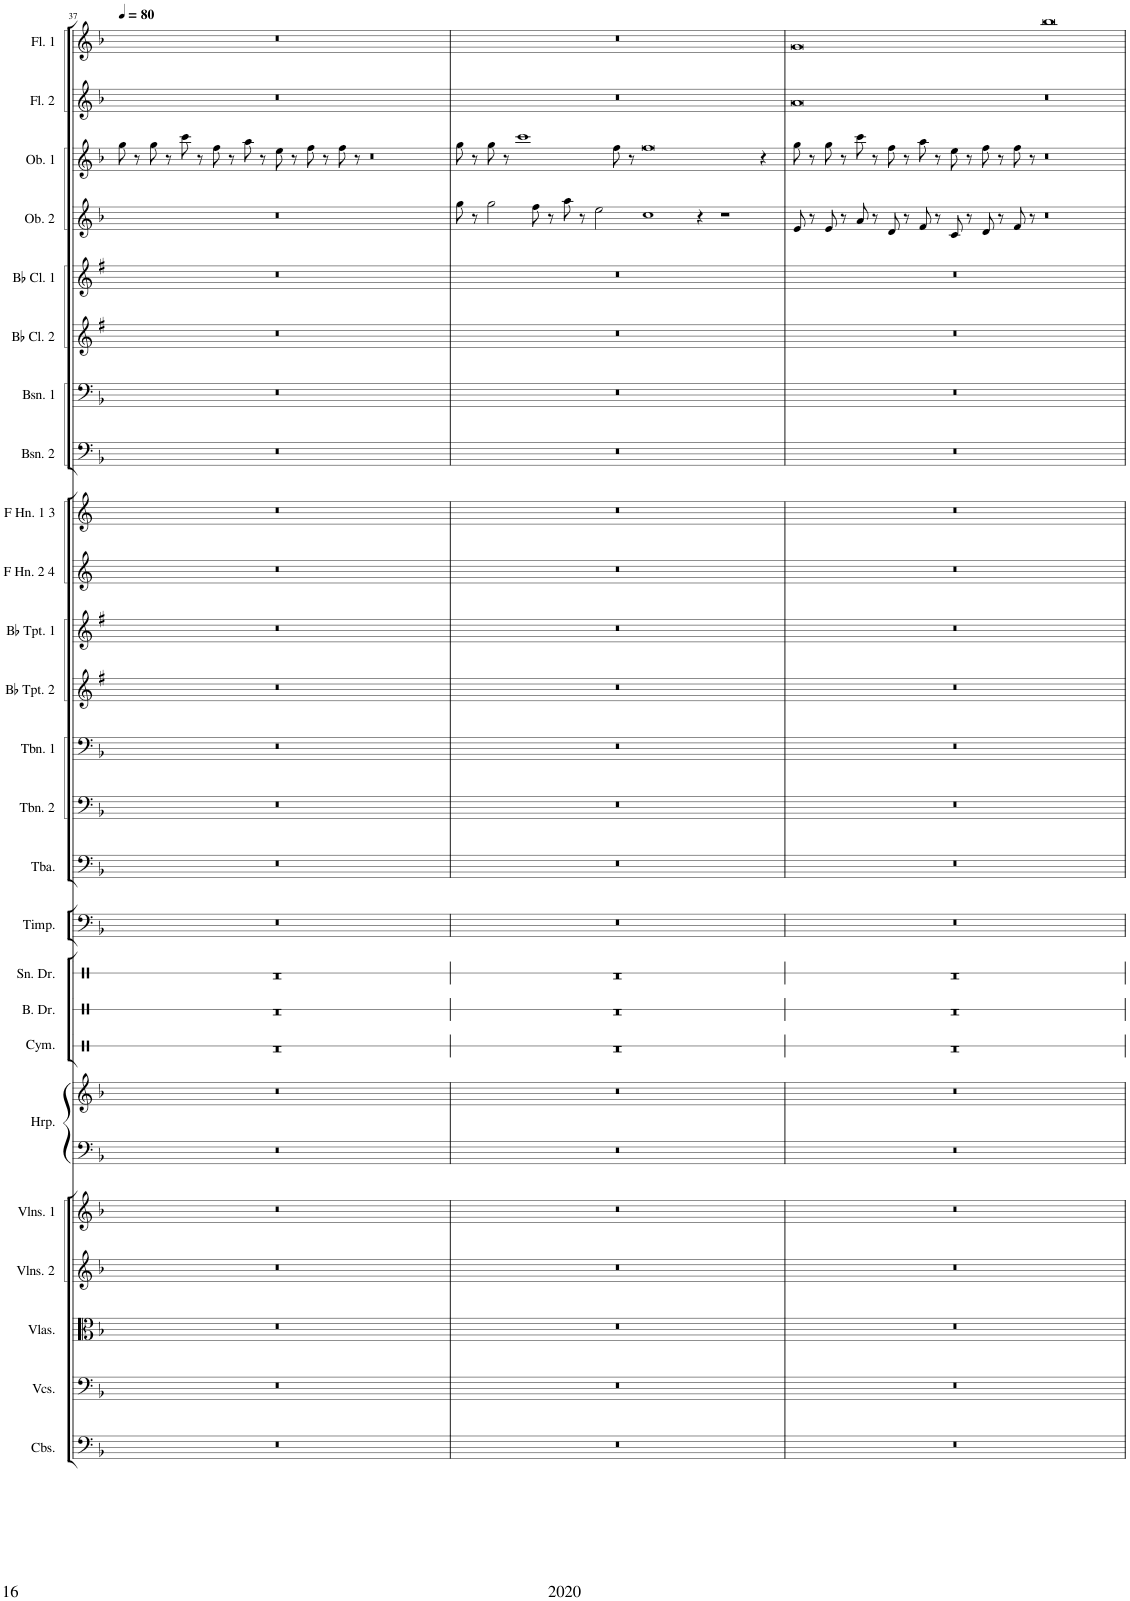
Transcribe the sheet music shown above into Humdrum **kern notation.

**kern	**kern	**kern	**kern	**kern	**kern	**kern	**kern	**kern	**kern	**kern	**kern	**kern	**kern	**kern	**kern	**kern	**kern	**kern	**kern	**kern	**kern	**kern	**kern	**kern	**kern
*part25	*part24	*part23	*part22	*part21	*part20	*part20	*part19	*part18	*part17	*part16	*part15	*part14	*part13	*part12	*part11	*part10	*part9	*part8	*part7	*part6	*part5	*part4	*part3	*part2	*part1
*staff26	*staff25	*staff24	*staff23	*staff22	*staff21	*staff20	*staff19	*staff18	*staff17	*staff16	*staff15	*staff14	*staff13	*staff12	*staff11	*staff10	*staff9	*staff8	*staff7	*staff6	*staff5	*staff4	*staff3	*staff2	*staff1
*I"Contrabasses	*I"Violoncellos	*I"Violas	*I"Violins 2	*I"Violins 1	*I"Harp	*	*I"Cymbal	*I"Bass Drum	*I"Snare Drum	*I"Timpani	*I"Tuba	*I"Trombone 2	*I"Trombone 1	*I"Bb Trumpet 2	*I"Bb Trumpet 1	*I"F Horn 2 &amp; 4	*I"F Horn 1 &amp; 3	*I"Bassoon 2	*I"Bassoon 1	*I"Bb Clarinet 2	*I"Bb Clarinet 1	*I"Oboe 2	*I"Oboe 1	*I"Flute 2	*I"Flute 1
*I'Cbs.	*I'Vcs.	*I'Vlas.	*I'Vlns. 2	*I'Vlns. 1	*I'Hrp.	*	*I'Cym.	*I'B. Dr.	*I'Sn. Dr.	*I'Timp.	*I'Tba.	*I'Tbn. 2	*I'Tbn. 1	*I'Bb Tpt. 2	*I'Bb Tpt. 1	*I'F Hn. 2 4	*I'F Hn. 1 3	*I'Bsn. 2	*I'Bsn. 1	*I'Bb Cl. 2	*I'Bb Cl. 1	*I'Ob. 2	*I'Ob. 1	*I'Fl. 2	*I'Fl. 1
!!LO:PB:g=z
*clefF4	*clefF4	*clefC3	*clefG2	*clefG2	*clefF4	*clefG2	*clefX	*clefX	*clefX	*clefF4	*clefF4	*clefF4	*clefF4	*clefG2	*clefG2	*clefG2	*clefG2	*clefF4	*clefF4	*clefG2	*clefG2	*clefG2	*clefG2	*clefG2	*clefG2
*Trd7c12	*	*	*	*	*	*	*	*	*	*	*	*	*	*Trd1c2	*Trd1c2	*Trd4c7	*Trd4c7	*	*	*Trd1c2	*Trd1c2	*	*	*	*
*k[b-]	*k[b-]	*k[b-]	*k[b-]	*k[b-]	*k[b-]	*k[b-]	*k[]	*k[]	*k[]	*k[b-]	*k[b-]	*k[b-]	*k[b-]	*k[f#]	*k[f#]	*k[]	*k[]	*k[b-]	*k[b-]	*k[f#]	*k[f#]	*k[b-]	*k[b-]	*k[b-]	*k[b-]
*M16/4	*M16/4	*M16/4	*M16/4	*M16/4	*M16/4	*M16/4	*M16/4	*M16/4	*M16/4	*M16/4	*M16/4	*M16/4	*M16/4	*M16/4	*M16/4	*M16/4	*M16/4	*M16/4	*M16/4	*M16/4	*M16/4	*M16/4	*M16/4	*M16/4	*M16/4
*MM80	*MM80	*MM80	*MM80	*MM80	*MM80	*MM80	*MM80	*MM80	*MM80	*MM80	*MM80	*MM80	*MM80	*MM80	*MM80	*MM80	*MM80	*MM80	*MM80	*MM80	*MM80	*MM80	*MM80	*MM80	*MM80
=37	=37	=37	=37	=37	=37	=37	=37	=37	=37	=37	=37	=37	=37	=37	=37	=37	=37	=37	=37	=37	=37	=37	=37	=37	=37
00r	00r	00r	00r	00r	00r	00r	00r	00r	00r	00r	00r	00r	00r	00r	00r	00r	00r	00r	00r	00r	00r	00r	8gg\	00r	00r
.	.	.	.	.	.	.	.	.	.	.	.	.	.	.	.	.	.	.	.	.	.	.	8r	.	.
.	.	.	.	.	.	.	.	.	.	.	.	.	.	.	.	.	.	.	.	.	.	.	8gg\	.	.
.	.	.	.	.	.	.	.	.	.	.	.	.	.	.	.	.	.	.	.	.	.	.	8r	.	.
.	.	.	.	.	.	.	.	.	.	.	.	.	.	.	.	.	.	.	.	.	.	.	8ccc\	.	.
.	.	.	.	.	.	.	.	.	.	.	.	.	.	.	.	.	.	.	.	.	.	.	8r	.	.
.	.	.	.	.	.	.	.	.	.	.	.	.	.	.	.	.	.	.	.	.	.	.	8ff\	.	.
.	.	.	.	.	.	.	.	.	.	.	.	.	.	.	.	.	.	.	.	.	.	.	8r	.	.
.	.	.	.	.	.	.	.	.	.	.	.	.	.	.	.	.	.	.	.	.	.	.	8aa\	.	.
.	.	.	.	.	.	.	.	.	.	.	.	.	.	.	.	.	.	.	.	.	.	.	8r	.	.
.	.	.	.	.	.	.	.	.	.	.	.	.	.	.	.	.	.	.	.	.	.	.	8ee\	.	.
.	.	.	.	.	.	.	.	.	.	.	.	.	.	.	.	.	.	.	.	.	.	.	8r	.	.
.	.	.	.	.	.	.	.	.	.	.	.	.	.	.	.	.	.	.	.	.	.	.	8ff\	.	.
.	.	.	.	.	.	.	.	.	.	.	.	.	.	.	.	.	.	.	.	.	.	.	8r	.	.
.	.	.	.	.	.	.	.	.	.	.	.	.	.	.	.	.	.	.	.	.	.	.	8ff\	.	.
.	.	.	.	.	.	.	.	.	.	.	.	.	.	.	.	.	.	.	.	.	.	.	8r	.	.
.	.	.	.	.	.	.	.	.	.	.	.	.	.	.	.	.	.	.	.	.	.	.	0r	.	.
=38	=38	=38	=38	=38	=38	=38	=38	=38	=38	=38	=38	=38	=38	=38	=38	=38	=38	=38	=38	=38	=38	=38	=38	=38	=38
00r	00r	00r	00r	00r	00r	00r	00r	00r	00r	00r	00r	00r	00r	00r	00r	00r	00r	00r	00r	00r	00r	8gg\	8gg\	00r	00r
.	.	.	.	.	.	.	.	.	.	.	.	.	.	.	.	.	.	.	.	.	.	8r	8r	.	.
.	.	.	.	.	.	.	.	.	.	.	.	.	.	.	.	.	.	.	.	.	.	2gg\	8gg\	.	.
.	.	.	.	.	.	.	.	.	.	.	.	.	.	.	.	.	.	.	.	.	.	.	8r	.	.
.	.	.	.	.	.	.	.	.	.	.	.	.	.	.	.	.	.	.	.	.	.	.	1ccc	.	.
.	.	.	.	.	.	.	.	.	.	.	.	.	.	.	.	.	.	.	.	.	.	8ff\	.	.	.
.	.	.	.	.	.	.	.	.	.	.	.	.	.	.	.	.	.	.	.	.	.	8r	.	.	.
.	.	.	.	.	.	.	.	.	.	.	.	.	.	.	.	.	.	.	.	.	.	8aa\	.	.	.
.	.	.	.	.	.	.	.	.	.	.	.	.	.	.	.	.	.	.	.	.	.	8r	.	.	.
.	.	.	.	.	.	.	.	.	.	.	.	.	.	.	.	.	.	.	.	.	.	2ee\	.	.	.
.	.	.	.	.	.	.	.	.	.	.	.	.	.	.	.	.	.	.	.	.	.	.	8ff\	.	.
.	.	.	.	.	.	.	.	.	.	.	.	.	.	.	.	.	.	.	.	.	.	.	8r	.	.
.	.	.	.	.	.	.	.	.	.	.	.	.	.	.	.	.	.	.	.	.	.	1cc	0ff	.	.
.	.	.	.	.	.	.	.	.	.	.	.	.	.	.	.	.	.	.	.	.	.	4r	.	.	.
.	.	.	.	.	.	.	.	.	.	.	.	.	.	.	.	.	.	.	.	.	.	1r	.	.	.
.	.	.	.	.	.	.	.	.	.	.	.	.	.	.	.	.	.	.	.	.	.	.	4r	.	.
=39	=39	=39	=39	=39	=39	=39	=39	=39	=39	=39	=39	=39	=39	=39	=39	=39	=39	=39	=39	=39	=39	=39	=39	=39	=39
00r	00r	00r	00r	00r	00r	00r	00r	00r	00r	00r	00r	00r	00r	00r	00r	00r	00r	00r	00r	00r	00r	8e/	8gg\	0a	0g
.	.	.	.	.	.	.	.	.	.	.	.	.	.	.	.	.	.	.	.	.	.	8r	8r	.	.
.	.	.	.	.	.	.	.	.	.	.	.	.	.	.	.	.	.	.	.	.	.	8e/	8gg\	.	.
.	.	.	.	.	.	.	.	.	.	.	.	.	.	.	.	.	.	.	.	.	.	8r	8r	.	.
.	.	.	.	.	.	.	.	.	.	.	.	.	.	.	.	.	.	.	.	.	.	8a/	8ccc\	.	.
.	.	.	.	.	.	.	.	.	.	.	.	.	.	.	.	.	.	.	.	.	.	8r	8r	.	.
.	.	.	.	.	.	.	.	.	.	.	.	.	.	.	.	.	.	.	.	.	.	8d/	8ff\	.	.
.	.	.	.	.	.	.	.	.	.	.	.	.	.	.	.	.	.	.	.	.	.	8r	8r	.	.
.	.	.	.	.	.	.	.	.	.	.	.	.	.	.	.	.	.	.	.	.	.	8f/	8aa\	.	.
.	.	.	.	.	.	.	.	.	.	.	.	.	.	.	.	.	.	.	.	.	.	8r	8r	.	.
.	.	.	.	.	.	.	.	.	.	.	.	.	.	.	.	.	.	.	.	.	.	8c/	8ee\	.	.
.	.	.	.	.	.	.	.	.	.	.	.	.	.	.	.	.	.	.	.	.	.	8r	8r	.	.
.	.	.	.	.	.	.	.	.	.	.	.	.	.	.	.	.	.	.	.	.	.	8d/	8ff\	.	.
.	.	.	.	.	.	.	.	.	.	.	.	.	.	.	.	.	.	.	.	.	.	8r	8r	.	.
.	.	.	.	.	.	.	.	.	.	.	.	.	.	.	.	.	.	.	.	.	.	8f/	8ff\	.	.
.	.	.	.	.	.	.	.	.	.	.	.	.	.	.	.	.	.	.	.	.	.	8r	8r	.	.
.	.	.	.	.	.	.	.	.	.	.	.	.	.	.	.	.	.	.	.	.	.	0r	0r	0r	0bb-
=	=	=	=	=	=	=	=	=	=	=	=	=	=	=	=	=	=	=	=	=	=	=	=	=	=
*-	*-	*-	*-	*-	*-	*-	*-	*-	*-	*-	*-	*-	*-	*-	*-	*-	*-	*-	*-	*-	*-	*-	*-	*-	*-
